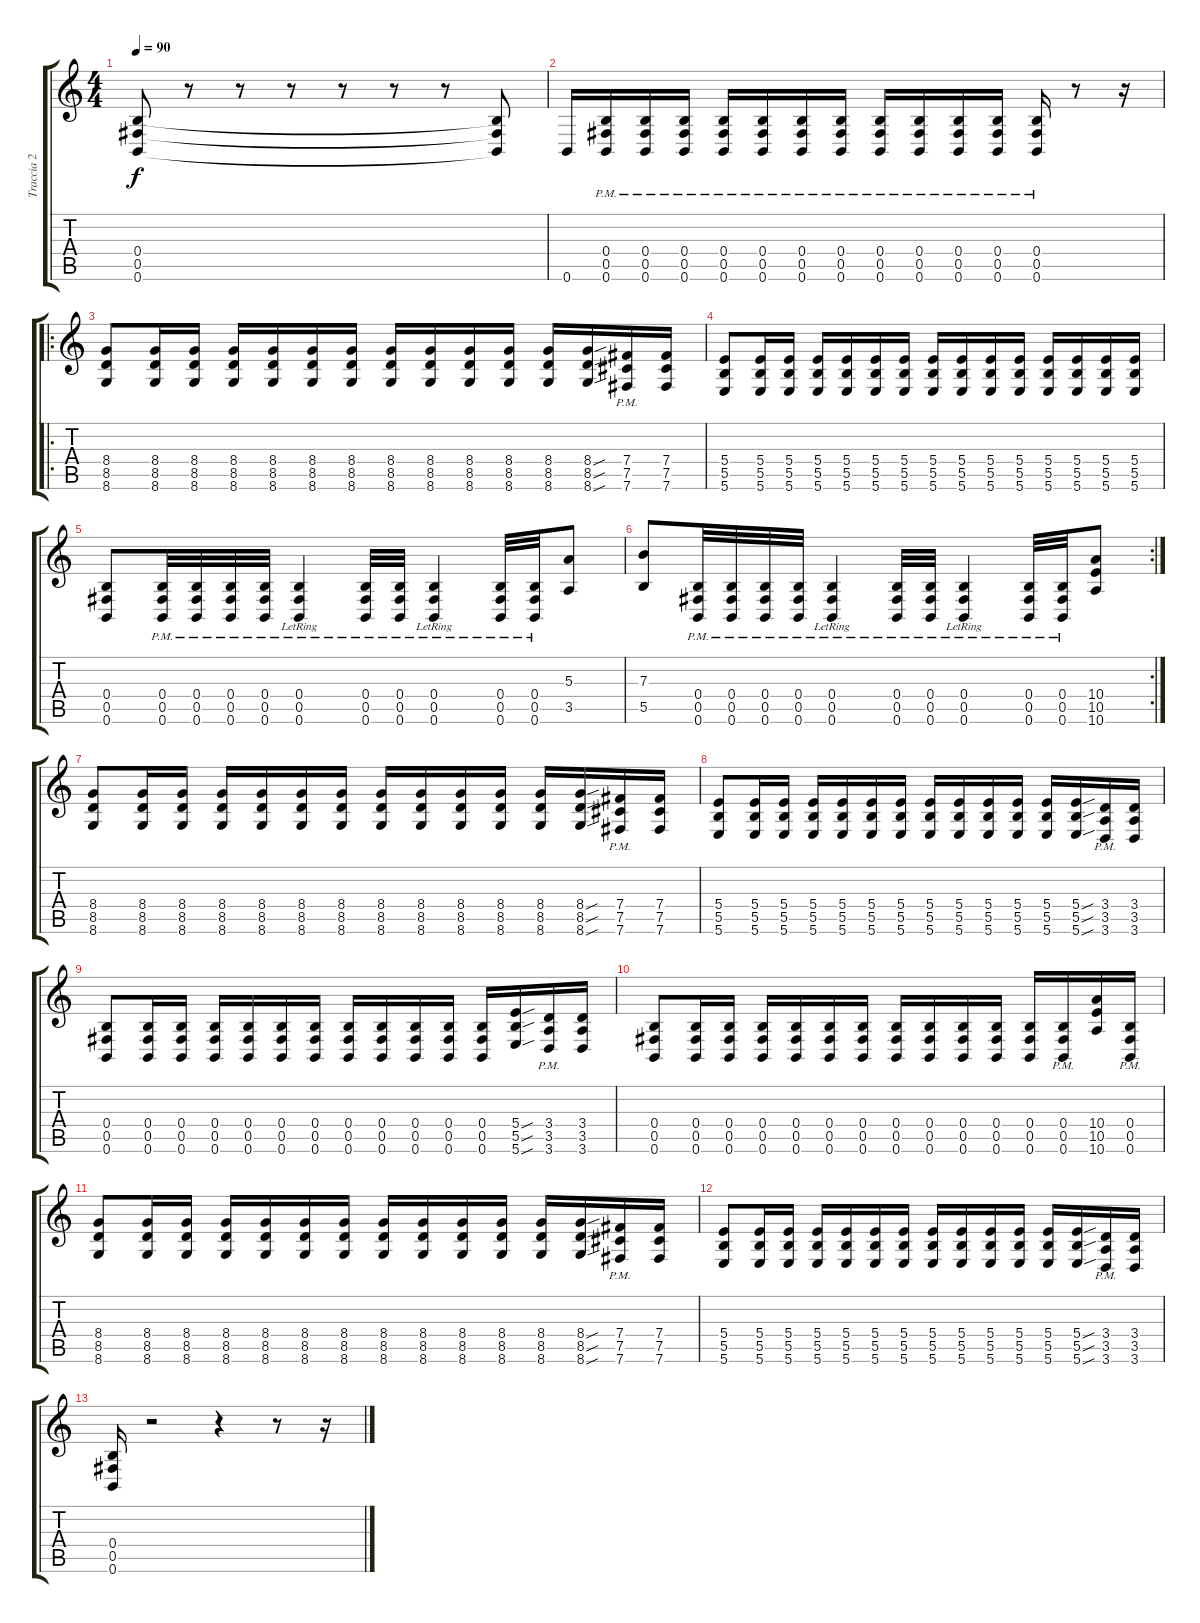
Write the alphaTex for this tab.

\track ("Traccia 2" "Traccia 2") {instrument distortionguitar}
\staff {score tabs}
\tuning (Db4 Ab3 E3 B2 Gb2 B1) {hide}
\ts (4 4)
\tempo 90
\clef g2
\ks c
(0.4 0.5 0.6).8{dy f} r.8 r.8 r.8 r.8 r.8 r.8 (0.4{t} 0.5{t} 0.6{t}).8 |
0.6.16 (0.4{pm} 0.5{pm} 0.6{pm}).16 (0.4{pm} 0.5{pm} 0.6{pm}).16 (0.4{pm} 0.5{pm} 0.6{pm}).16 (0.4{pm} 0.5{pm} 0.6{pm}).16 (0.4{pm} 0.5{pm} 0.6{pm}).16 (0.4{pm} 0.5{pm} 0.6{pm}).16 (0.4{pm} 0.5{pm} 0.6{pm}).16 (0.4{pm} 0.5{pm} 0.6{pm}).16 (0.4{pm} 0.5{pm} 0.6{pm}).16 (0.4{pm} 0.5{pm} 0.6{pm}).16 (0.4{pm} 0.5{pm} 0.6{pm}).16 (0.4{pm} 0.5{pm} 0.6{pm}).16 r.8 r.16 |
\ro
(8.4 8.5 8.6).8 (8.4 8.5 8.6).16 (8.4 8.5 8.6).16 (8.4 8.5 8.6).16 (8.4 8.5 8.6).16 (8.4 8.5 8.6).16 (8.4 8.5 8.6).16 (8.4 8.5 8.6).16 (8.4 8.5 8.6).16 (8.4 8.5 8.6).16 (8.4 8.5 8.6).16 (8.4 8.5 8.6).16 (8.4{sou} 8.5{sou} 8.6{sou}).16 (7.4{pm} 7.5{pm} 7.6{pm}).16 (7.4 7.5 7.6).16 |
(5.4 5.5 5.6).8 (5.4 5.5 5.6).16 (5.4 5.5 5.6).16 (5.4 5.5 5.6).16 (5.4 5.5 5.6).16 (5.4 5.5 5.6).16 (5.4 5.5 5.6).16 (5.4 5.5 5.6).16 (5.4 5.5 5.6).16 (5.4 5.5 5.6).16 (5.4 5.5 5.6).16 (5.4 5.5 5.6).16 (5.4 5.5 5.6).16 (5.4 5.5 5.6).16 (5.4 5.5 5.6).16 |
(0.4 0.5 0.6).8 (0.4 0.5{pm} 0.6{pm}).32 (0.4{pm} 0.5{pm} 0.6{pm}).32 (0.4{pm} 0.5{pm} 0.6{pm}).32 (0.4{pm} 0.5{pm} 0.6{pm}).32 (0.4{lr} 0.5{pm lr} 0.6{pm lr}).4 (0.4{pm} 0.5{pm} 0.6{pm}).32 (0.4{pm} 0.5{pm} 0.6{pm}).32 (0.4{pm lr} 0.5{pm lr} 0.6{pm lr}).4 (0.4{pm} 0.5{pm} 0.6{pm}).32 (0.4{pm} 0.5{pm} 0.6{pm}).32 (5.3 3.5).8 |
\rc 2
(7.3 5.5).8 (0.4{pm} 0.5 0.6).32 (0.4{pm} 0.5{pm} 0.6{pm}).32 (0.4{pm} 0.5{pm} 0.6{pm}).32 (0.4{pm} 0.5{pm} 0.6{pm}).32 (0.4{lr} 0.5{pm lr} 0.6{pm lr}).4 (0.4{pm} 0.5{pm} 0.6{pm}).32 (0.4{pm} 0.5{pm} 0.6{pm}).32 (0.4{pm lr} 0.5{pm lr} 0.6{pm lr}).4 (0.4{pm} 0.5{pm} 0.6{pm}).32 (0.4{pm} 0.5{pm} 0.6{pm}).32 (10.4 10.5 10.6).8 |
(8.4 8.5 8.6).8 (8.4 8.5 8.6).16 (8.4 8.5 8.6).16 (8.4 8.5 8.6).16 (8.4 8.5 8.6).16 (8.4 8.5 8.6).16 (8.4 8.5 8.6).16 (8.4 8.5 8.6).16 (8.4 8.5 8.6).16 (8.4 8.5 8.6).16 (8.4 8.5 8.6).16 (8.4 8.5 8.6).16 (8.4{sou} 8.5{sou} 8.6{sou}).16 (7.4{pm} 7.5{pm} 7.6{pm}).16 (7.4 7.5 7.6).16 |
(5.4 5.5 5.6).8 (5.4 5.5 5.6).16 (5.4 5.5 5.6).16 (5.4 5.5 5.6).16 (5.4 5.5 5.6).16 (5.4 5.5 5.6).16 (5.4 5.5 5.6).16 (5.4 5.5 5.6).16 (5.4 5.5 5.6).16 (5.4 5.5 5.6).16 (5.4 5.5 5.6).16 (5.4 5.5 5.6).16 (5.4{sou} 5.5{sou} 5.6{sou}).16 (3.4 3.5 3.6{pm}).16 (3.4 3.5 3.6).16 |
(0.4 0.5 0.6).8 (0.4 0.5 0.6).16 (0.4 0.5 0.6).16 (0.4 0.5 0.6).16 (0.4 0.5 0.6).16 (0.4 0.5 0.6).16 (0.4 0.5 0.6).16 (0.4 0.5 0.6).16 (0.4 0.5 0.6).16 (0.4 0.5 0.6).16 (0.4 0.5 0.6).16 (0.4 0.5 0.6).16 (5.4{sou} 5.5{sou} 5.6{sou}).16 (3.4{pm} 3.5{pm} 3.6{pm}).16 (3.4 3.5 3.6).16 |
(0.4 0.5 0.6).8 (0.4 0.5 0.6).16 (0.4 0.5 0.6).16 (0.4 0.5 0.6).16 (0.4 0.5 0.6).16 (0.4 0.5 0.6).16 (0.4 0.5 0.6).16 (0.4 0.5 0.6).16 (0.4 0.5 0.6).16 (0.4 0.5 0.6).16 (0.4 0.5 0.6).16 (0.4 0.5 0.6).16 (0.4 0.5 0.6{pm}).16 (10.4 10.5 10.6).16 (0.4 0.5 0.6{pm}).16 |
(8.4 8.5 8.6).8 (8.4 8.5 8.6).16 (8.4 8.5 8.6).16 (8.4 8.5 8.6).16 (8.4 8.5 8.6).16 (8.4 8.5 8.6).16 (8.4 8.5 8.6).16 (8.4 8.5 8.6).16 (8.4 8.5 8.6).16 (8.4 8.5 8.6).16 (8.4 8.5 8.6).16 (8.4 8.5 8.6).16 (8.4{sou} 8.5{sou} 8.6{sou}).16 (7.4{pm} 7.5{pm} 7.6{pm}).16 (7.4 7.5 7.6).16 |
(5.4 5.5 5.6).8 (5.4 5.5 5.6).16 (5.4 5.5 5.6).16 (5.4 5.5 5.6).16 (5.4 5.5 5.6).16 (5.4 5.5 5.6).16 (5.4 5.5 5.6).16 (5.4 5.5 5.6).16 (5.4 5.5 5.6).16 (5.4 5.5 5.6).16 (5.4 5.5 5.6).16 (5.4 5.5 5.6).16 (5.4{sou} 5.5{sou} 5.6{sou}).16 (3.4 3.5 3.6{pm}).16 (3.4 3.5 3.6).16 |
(0.4 0.5 0.6).16 r.2 r.4 r.8 r.16
